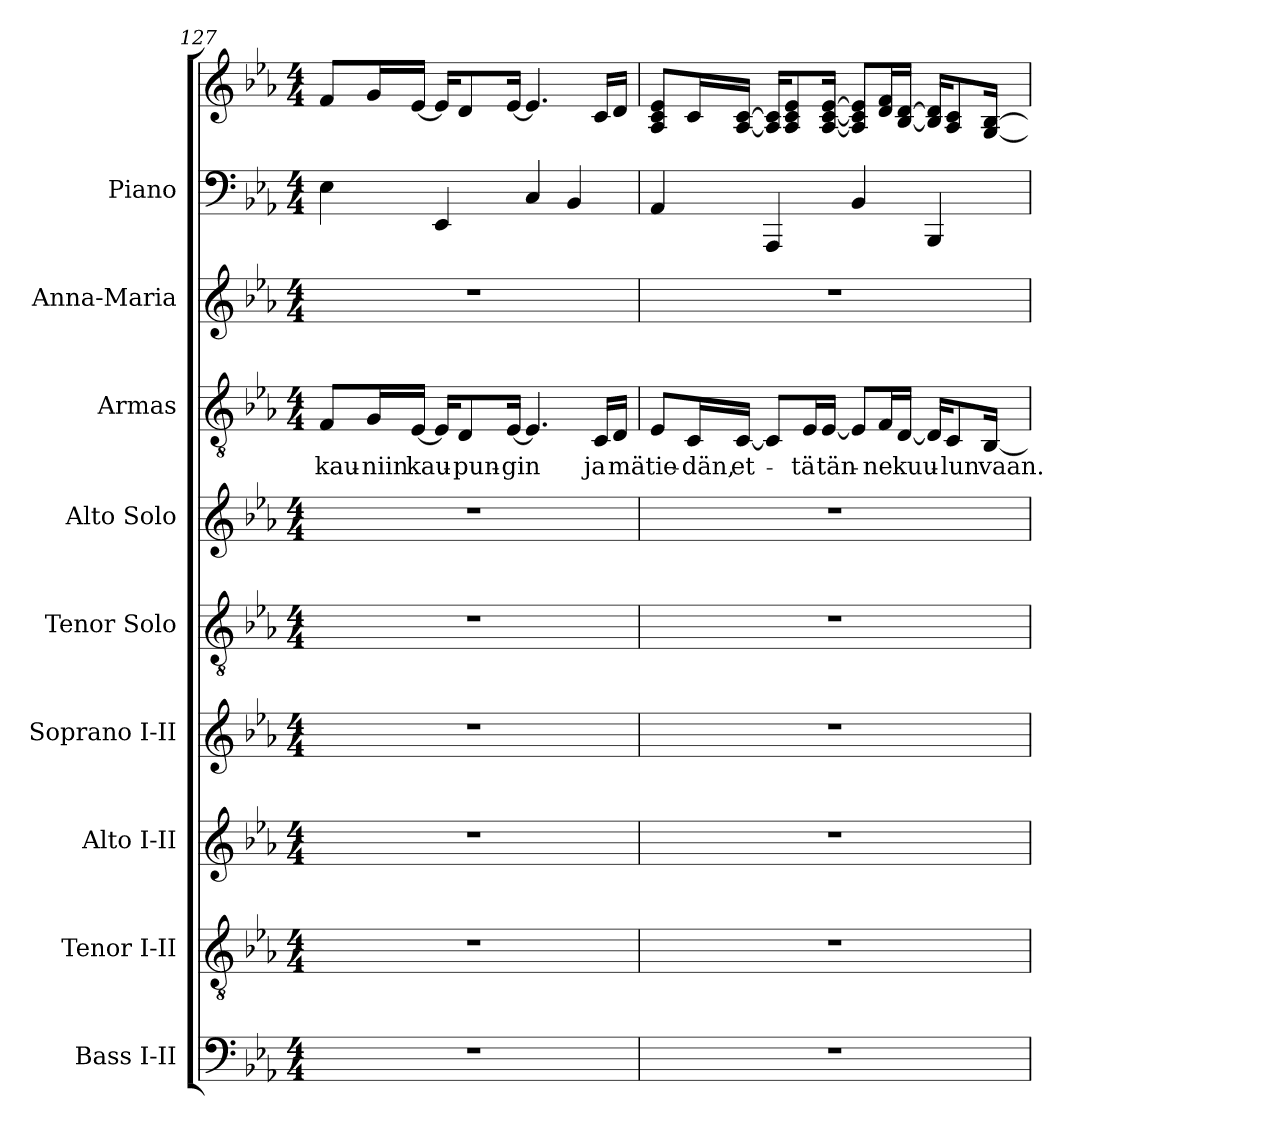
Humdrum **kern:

**kern	**kern	**kern	**kern	**kern	**kern	**kern	**text	**kern	**kern	**kern
*part9	*part8	*part7	*part6	*part5	*part4	*part3	*part3	*part2	*part1	*part1
*staff10	*staff9	*staff8	*staff7	*staff6	*staff5	*staff4	*staff4	*staff3	*staff2	*staff1
*I"Bass I-II	*I"Tenor I-II	*I"Alto I-II	*I"Soprano I-II	*I"Tenor Solo	*I"Alto Solo	*I"Armas	*	*I"Anna-Maria	*I"Piano	*
*I'B.	*I'T.	*I'A.	*I'S.	*I'T. Solo	*I'A. Solo	*I'Armas	*	*I'A-M	*I'Pno.	*
*clefF4	*clefGv2	*clefG2	*clefG2	*clefGv2	*clefG2	*clefGv2	*	*clefG2	*clefF4	*clefG2
*	*ITrd7c12	*	*	*ITrd7c12	*	*ITrd7c12	*	*	*	*
*k[b-e-a-]	*k[b-e-a-]	*k[b-e-a-]	*k[b-e-a-]	*k[b-e-a-]	*k[b-e-a-]	*k[b-e-a-]	*	*k[b-e-a-]	*k[b-e-a-]	*k[b-e-a-]
*E-:	*E-:	*E-:	*E-:	*E-:	*E-:	*E-:	*	*E-:	*E-:	*E-:
*M4/4	*M4/4	*M4/4	*M4/4	*M4/4	*M4/4	*M4/4	*	*M4/4	*M4/4	*M4/4
=127	=127	=127	=127	=127	=127	=127	=127	=127	=127	=127
!	!	!	!	!	!	!	!LO:LY:b:color=#000000	!	!	!
1r	1r	1r	1r	1r	1r	8FFi/L	kau-	1r	4E-i\	8fi/L
!	!	!	!	!	!	!	!LO:LY:b:color=#000000	!	!	!
.	.	.	.	.	.	16GGi/L	-niin	.	.	16gi/L
!	!	!	!	!	!	!	!LO:LY:b:color=#000000	!	!	!
.	.	.	.	.	.	[<16EE-i/JJ	kau-	.	.	[<16e-i/JJ
.	.	.	.	.	.	16EE-i/KL]	.	.	4EE-i/	16e-i/KL]
!	!	!	!	!	!	!	!LO:LY:b:color=#000000	!	!	!
.	.	.	.	.	.	8DDi/	-pun-	.	.	8di/
!	!	!	!	!	!	!	!LO:LY:b:color=#000000	!	!	!
.	.	.	.	.	.	[<16EE-i/Jk	-gin	.	.	[<16e-i/Jk
.	.	.	.	.	.	4.EE-i/]	.	.	4Ci/	4.e-i/]
.	.	.	.	.	.	.	.	.	4BB-i/	.
!	!	!	!	!	!	!	!LO:LY:b:color=#000000	!	!	!
.	.	.	.	.	.	16CCi/LL	ja	.	.	16ci/LL
!	!	!	!	!	!	!	!LO:LY:b:color=#000000	!	!	!
.	.	.	.	.	.	16DDi/JJ	mä	.	.	16di/JJ
=128	=128	=128	=128	=128	=128	=128	=128	=128	=128	=128
!	!	!	!	!	!	!	!LO:LY:b:color=#000000	!	!	!
1r	1r	1r	1r	1r	1r	8EE-i/L	tie-	1r	4AA-i/	8A-i/ 8ci 8e-iL
!	!	!	!	!	!	!	!LO:LY:b:color=#000000	!	!	!
.	.	.	.	.	.	16CCi/L	-dän,	.	.	16ci/L
!	!	!	!	!	!	!	!LO:LY:b:color=#000000	!	!	!
.	.	.	.	.	.	[<16CCi/JJ	et-	.	.	[<16A-i/ [>16ciJJ
.	.	.	.	.	.	8CCi/L]	.	.	4AAA-i/	16A-i/] 16ci]KL
.	.	.	.	.	.	.	.	.	.	8A-i/ 8ci 8e-i
!	!	!	!	!	!	!	!LO:LY:b:color=#000000	!	!	!
.	.	.	.	.	.	16EE-i/L	-tä	.	.	.
!	!	!	!	!	!	!	!LO:LY:b:color=#000000	!	!	!
.	.	.	.	.	.	[<16EE-i/JJ	tän-	.	.	[<16A-i/ [<16ci [>16e-iJk
.	.	.	.	.	.	8EE-i/L]	.	.	4BB-i/	8A-i/] 8ci] 8e-i]L
!	!	!	!	!	!	!	!LO:LY:b:color=#000000	!	!	!
.	.	.	.	.	.	16FFi/L	-ne	.	.	16di/ 16fiL
!	!	!	!	!	!	!	!LO:LY:b:color=#000000	!	!	!
.	.	.	.	.	.	[<16DDi/JJ	kuu-	.	.	[<16B-i/ [>16diJJ
.	.	.	.	.	.	16DDi/KL]	.	.	4BBB-i/	16B-i/] 16di]KL
!	!	!	!	!	!	!	!LO:LY:b:color=#000000	!	!	!
.	.	.	.	.	.	8CCi/	-lun	.	.	8A-i/ 8ci
!	!	!	!	!	!	!	!LO:LY:b:color=#000000	!	!	!
.	.	.	.	.	.	[<16BBB-i/Jk	vaan.	.	.	[<16Gi/ [>16B-iJk
=	=	=	=	=	=	=	=	=	=	=
*-	*-	*-	*-	*-	*-	*-	*-	*-	*-	*-
